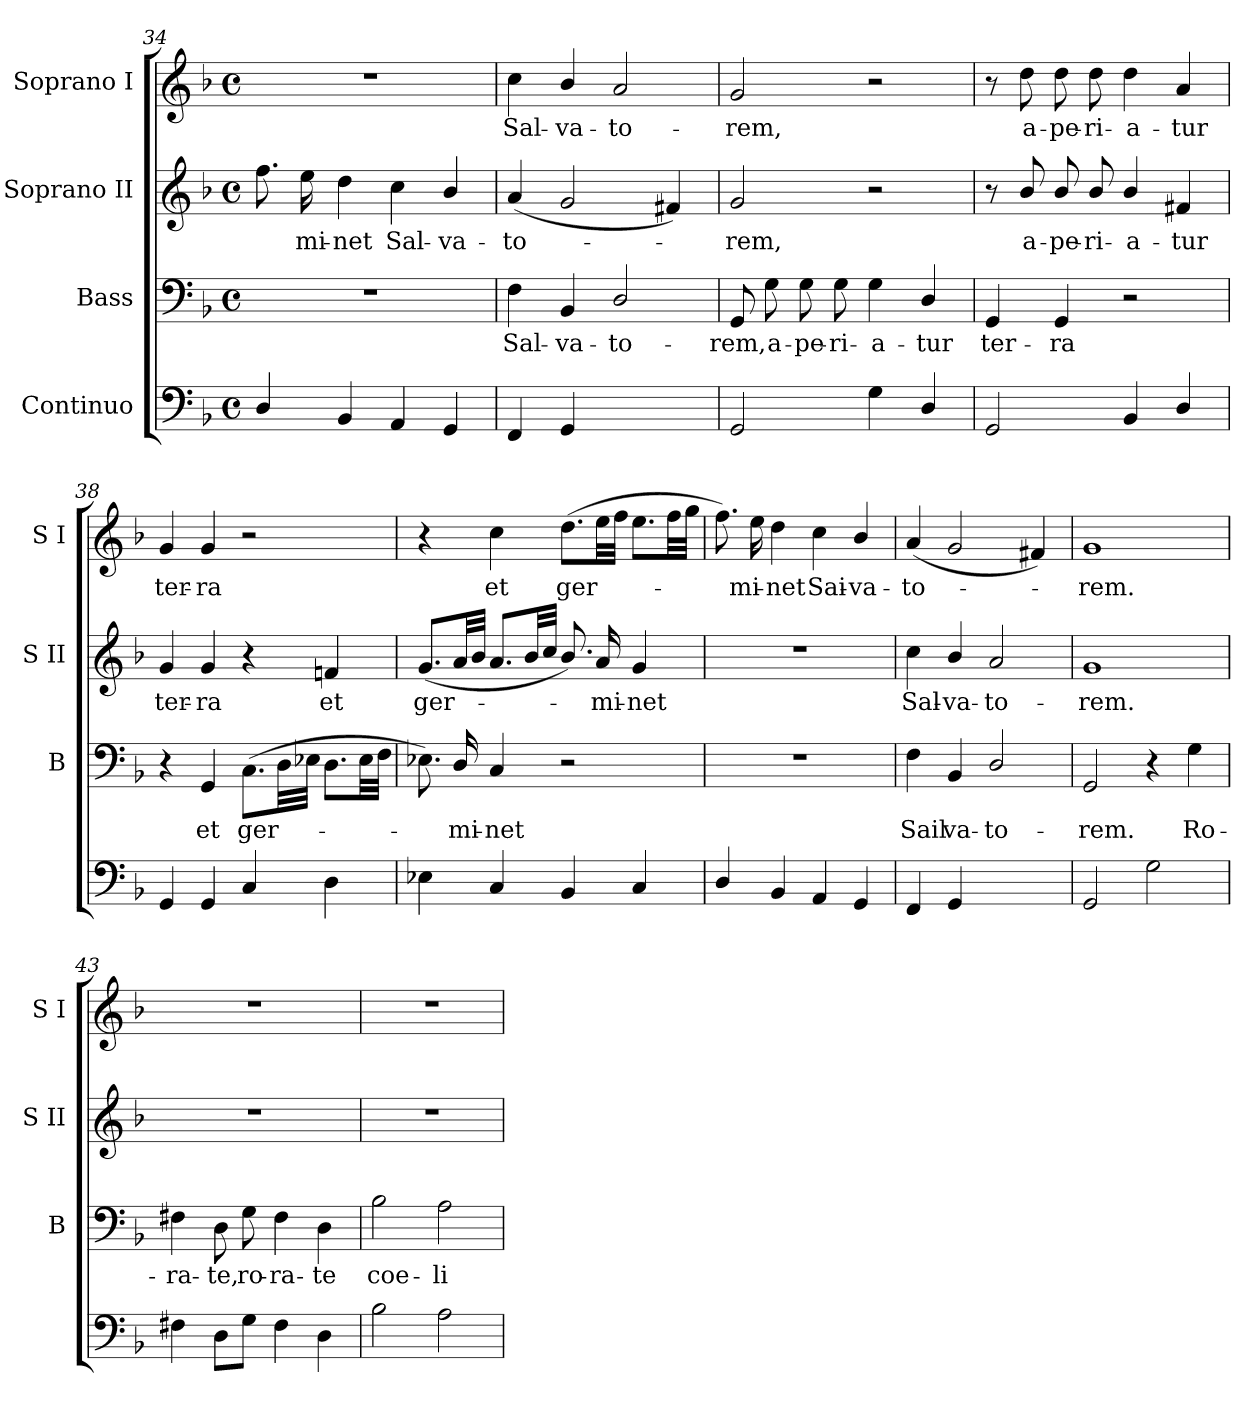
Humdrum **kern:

**kern	**text	**kern	**text	**kern	**text	**kern	**text
*part4	*part4	*part3	*part3	*part2	*part2	*part1	*part1
*staff4	*staff4	*staff3	*staff3	*staff2	*staff2	*staff1	*staff1
*I"Continuo	*	*I"Bass	*	*I"Soprano II	*	*I"Soprano I	*
*	*	*I'B	*	*I'S II	*	*I'S I	*
*clefF4	*	*clefF4	*	*clefG2	*	*clefG2	*
*k[b-]	*	*k[b-]	*	*k[b-]	*	*k[b-]	*
*F:	*	*F:	*	*F:	*	*F:	*
*M4/4	*	*M4/4	*	*M4/4	*	*M4/4	*
*met(c)	*	*met(c)	*	*met(c)	*	*met(c)	*
=34	=34	=34	=34	=34	=34	=34	=34
4D/	.	1r	.	8.ff	.	1r	.
!	!	!	!	!	!LO:LY:b	!	!
.	.	.	.	16ee	mi-	.	.
!	!	!	!	!	!LO:LY:b	!	!
4BB-	.	.	.	4dd	-net	.	.
!	!	!	!	!	!LO:LY:b	!	!
4AA	.	.	.	4cc	Sal-	.	.
!	!	!	!	!	!LO:LY:b	!	!
4GG	.	.	.	4b-/	-va-	.	.
=35	=35	=35	=35	=35	=35	=35	=35
!	!	!	!LO:LY:b	!	!LO:LY:b	!	!LO:LY:b
4FF	.	4F	Sal-	(<4a	-to-	4cc	Sal-
!	!	!	!LO:LY:b	!	!	!	!LO:LY:b
4GG	.	4BB-	-va-	2g	.	4b-/	-va-
!	!LO:LY:b	!	!LO:LY:b	!	!	!	!LO:LY:b
[4D/yy	4	2D/	-to-	.	.	2a	-to-
!	!LO:LY:b	!	!	!	!	!	!
4Dyy]	3	.	.	4f#X)	.	.	.
=36	=36	=36	=36	=36	=36	=36	=36
!	!	!	!LO:LY:b	!	!LO:LY:b	!	!LO:LY:b
2GG	.	8GG	-rem,	2g	rem,	2g	-rem,
!	!	!	!LO:LY:b	!	!	!	!
.	.	8G	a-	.	.	.	.
!	!	!	!LO:LY:b	!	!	!	!
.	.	8G	-pe-	.	.	.	.
!	!	!	!LO:LY:b	!	!	!	!
.	.	8G	-ri-	.	.	.	.
!	!	!	!LO:LY:b	!	!	!	!
4G	.	4G	-a-	2r	.	2r	.
!	!	!	!LO:LY:b	!	!	!	!
4D/	.	4D/	-tur	.	.	.	.
!!LO:LB:g=z
=37	=37	=37	=37	=37	=37	=37	=37
!	!	!	!LO:LY:b	!	!	!	!
2GG	.	4GG	ter-	8r	.	8r	.
!	!	!	!	!	!LO:LY:b	!	!LO:LY:b
.	.	.	.	8b-/	a-	8dd	a-
!	!	!	!LO:LY:b	!	!LO:LY:b	!	!LO:LY:b
.	.	4GG	-ra	8b-/	-pe-	8dd	-pe-
!	!	!	!	!	!LO:LY:b	!	!LO:LY:b
.	.	.	.	8b-/	-ri-	8dd	-ri-
!	!	!	!	!	!LO:LY:b	!	!LO:LY:b
4BB-	.	2r	.	4b-/	-a-	4dd	-a-
!	!	!	!	!	!LO:LY:b	!	!LO:LY:b
4D/	.	.	.	4f#X	-tur	4a	-tur
=38	=38	=38	=38	=38	=38	=38	=38
!	!	!	!	!	!LO:LY:b	!	!LO:LY:b
4GG	.	4r	.	4g	ter-	4g	ter-
!	!	!	!LO:LY:b	!	!LO:LY:b	!	!LO:LY:b
4GG	.	4GG	et	4g	-ra	4g	-ra
!	!	!	!LO:LY:b	!	!	!	!
4C	.	(>8.CL	ger-	4r	.	2r	.
.	.	32DLL	.	.	.	.	.
.	.	32E-XJJJ	.	.	.	.	.
!	!	!	!	!	!LO:LY:b	!	!
4D	.	8.DL	.	4fn	et	.	.
.	.	32E-LL	.	.	.	.	.
.	.	32FJJJ	.	.	.	.	.
=39	=39	=39	=39	=39	=39	=39	=39
!	!	!	!	!	!LO:LY:b	!	!
4E-X	.	8.E-X)	.	(<8.gL	ger-	4r	.
!	!	!	!LO:LY:b	!	!	!	!
.	.	16D/	mi-	32aLL	.	.	.
.	.	.	.	32b-JJJ	.	.	.
!	!	!	!LO:LY:b	!	!	!	!LO:LY:b
4C	.	4C	-net	8.a/L	.	4cc	et
.	.	.	.	32b-/LL	.	.	.
.	.	.	.	32cc/JJJ	.	.	.
!	!	!	!	!	!	!	!LO:LY:b
4BB-	.	2r	.	8.b-/)	.	(>8.ddL	ger-
!	!	!	!	!	!LO:LY:b	!	!
.	.	.	.	16a	mi-	32eeLL	.
.	.	.	.	.	.	32ffJJJ	.
!	!	!	!	!	!LO:LY:b	!	!
4C	.	.	.	4g	-net	8.eeL	.
.	.	.	.	.	.	32ffLL	.
.	.	.	.	.	.	32ggJJJ	.
=40	=40	=40	=40	=40	=40	=40	=40
4D/	.	1r	.	1r	.	8.ff)	.
!	!	!	!	!	!	!	!LO:LY:b
.	.	.	.	.	.	16ee	mi-
!	!	!	!	!	!	!	!LO:LY:b
4BB-	.	.	.	.	.	4dd	-net
!	!	!	!	!	!	!	!LO:LY:b
4AA	.	.	.	.	.	4cc	Sai-
!	!	!	!	!	!	!	!LO:LY:b
4GG	.	.	.	.	.	4b-/	-va-
=41	=41	=41	=41	=41	=41	=41	=41
!	!	!	!LO:LY:b	!	!LO:LY:b	!	!LO:LY:b
4FF	.	4F	Sail	4cc	Sal-	(<4a	-to-
!	!	!	!LO:LY:b	!	!LO:LY:b	!	!
4GG	.	4BB-	va-	4b-/	-va-	2g	.
!	!LO:LY:b	!	!LO:LY:b	!	!LO:LY:b	!	!
[4D/yy	4	2D/	-to-	2a	-to-	.	.
4Dyy]	.	.	.	.	.	4f#X)	.
=42	=42	=42	=42	=42	=42	=42	=42
!	!	!	!LO:LY:b	!	!LO:LY:b	!	!LO:LY:b
2GG	.	2GG	-rem.	1g	-rem.	1g	rem.
2G	.	4r	.	.	.	.	.
!	!	!	!LO:LY:b	!	!	!	!
.	.	4G	Ro-	.	.	.	.
!!LO:LB:g=z
=43	=43	=43	=43	=43	=43	=43	=43
!	!	!	!LO:LY:b	!	!	!	!
4F#X	.	4F#X	-ra-	1r	.	1r	.
!	!	!	!LO:LY:b	!	!	!	!
8DL	.	8D	-te,	.	.	.	.
!	!	!	!LO:LY:b	!	!	!	!
8GJ	.	8G	ro-	.	.	.	.
!	!	!	!LO:LY:b	!	!	!	!
4F#	.	4F#	-ra-	.	.	.	.
!	!	!	!LO:LY:b	!	!	!	!
4D	.	4D	-te	.	.	.	.
=44	=44	=44	=44	=44	=44	=44	=44
!	!	!	!LO:LY:b	!	!	!	!
2B-	.	2B-	coe-	1r	.	1r	.
!	!	!	!LO:LY:b	!	!	!	!
2A	.	2A	-li	.	.	.	.
=	=	=	=	=	=	=	=
*-	*-	*-	*-	*-	*-	*-	*-
